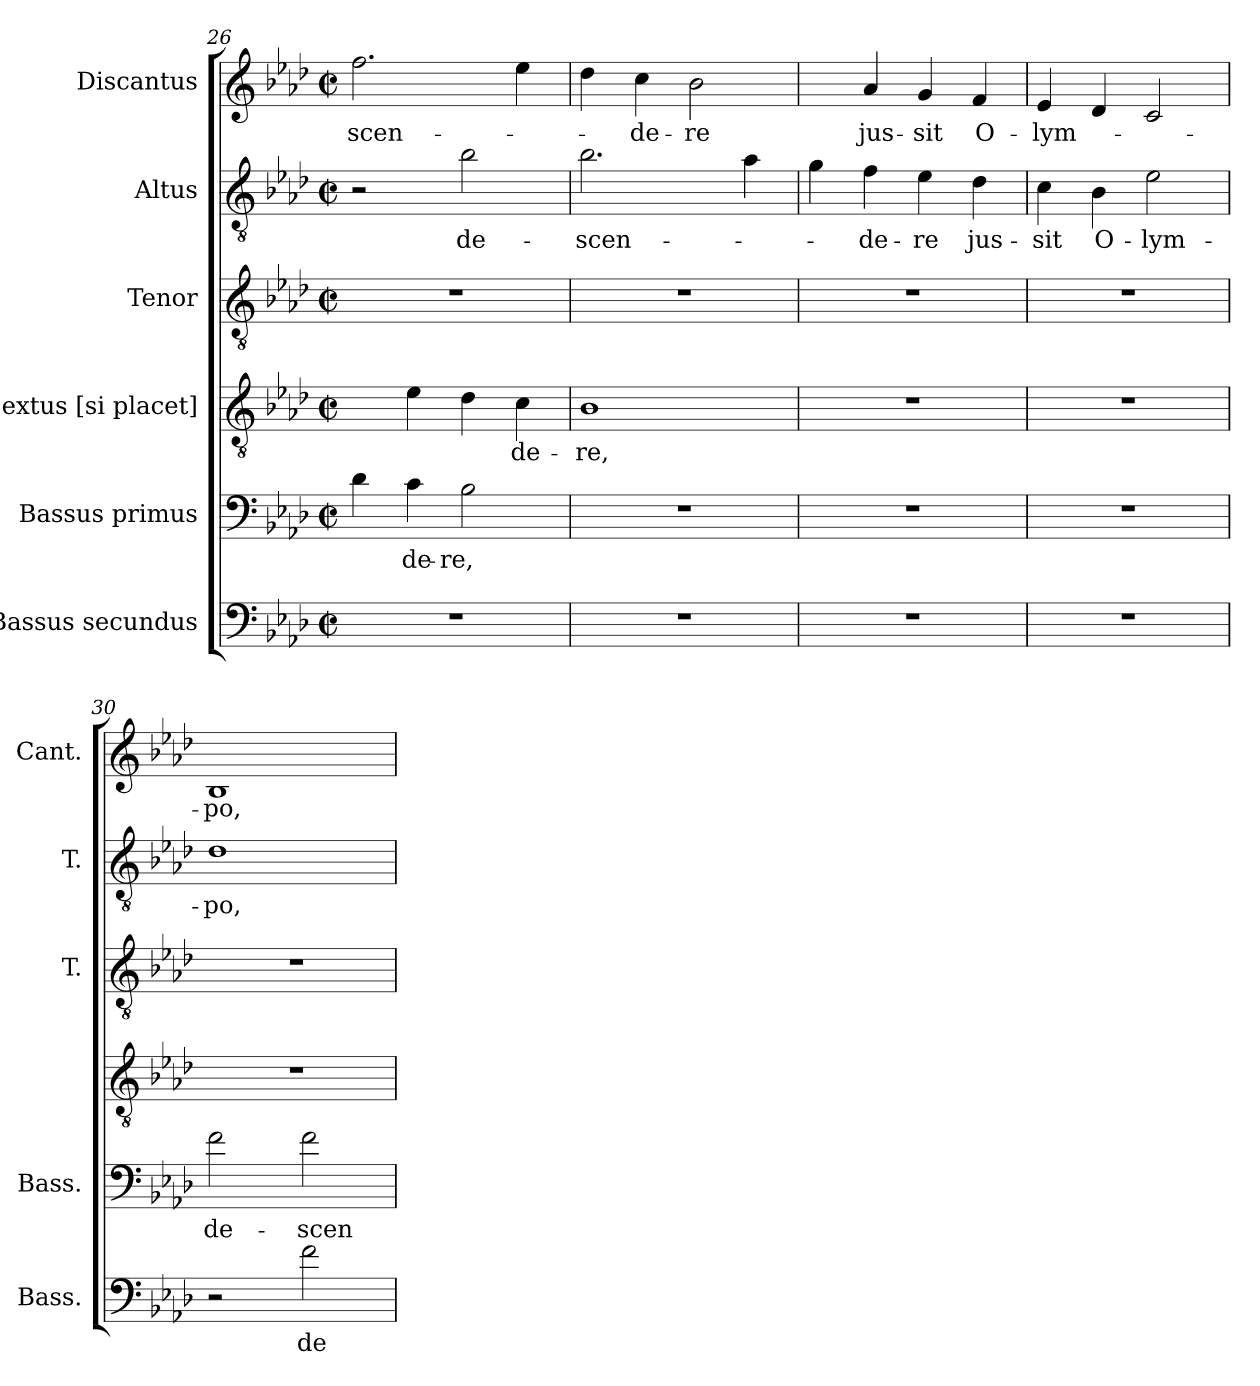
**kern	**text	**kern	**text	**kern	**text	**kern	**kern	**text	**kern	**text
*part6	*part6	*part5	*part5	*part4	*part4	*part3	*part2	*part2	*part1	*part1
*staff6	*staff6	*staff5	*staff5	*staff4	*staff4	*staff3	*staff2	*staff2	*staff1	*staff1
*I"Bassus secundus	*	*I"Bassus primus	*	*I"Sextus [si placet]	*	*I"Tenor	*I"Altus	*	*I"Discantus	*
*I'Bass.	*	*I'Bass.	*	*	*	*I'T.	*I'T.	*	*I'Cant.	*
*clefF4	*	*clefF4	*	*clefGv2	*	*clefGv2	*clefGv2	*	*clefG2	*
*	*	*	*	*ITrd7c12	*	*ITrd7c12	*ITrd7c12	*	*	*
*k[b-e-a-d-]	*	*k[b-e-a-d-]	*	*k[b-e-a-d-]	*	*k[b-e-a-d-]	*k[b-e-a-d-]	*	*k[b-e-a-d-]	*
*A-:	*	*A-:	*	*A-:	*	*A-:	*A-:	*	*A-:	*
*M2/2	*	*M2/2	*	*M2/2	*	*M2/2	*M2/2	*	*M2/2	*
*met(c|)	*	*met(c|)	*	*met(c|)	*	*met(c|)	*met(c|)	*	*met(c|)	*
=26	=26	=26	=26	=26	=26	=26	=26	=26	=26	=26
!	!	!	!	!	!	!	!	!	!	!LO:LY:b:color=#000000
1r	.	4d-i\	.	4Fi\yy	.	1r	2r	.	2.ffi\	-scen-
!	!	!	!LO:LY:b:color=#000000	!	!	!	!	!	!	!
.	.	4ci\	-de-	4E-i\	.	.	.	.	.	.
!	!	!	!LO:LY:b:color=#000000	!	!	!	!	!	!	!
!	!	!	!	!	!	!	!	!LO:LY:b:color=#000000	!	!
.	.	2B-i\	-re,	4D-i\	.	.	2B-i\	de-	.	.
!	!	!	!	!	!LO:LY:b:color=#000000	!	!	!	!	!
.	.	.	.	4Ci\	-de-	.	.	.	4ee-i\	.
=27	=27	=27	=27	=27	=27	=27	=27	=27	=27	=27
!	!	!	!	!	!LO:LY:b:color=#000000	!	!	!	!	!
!	!	!	!	!	!	!	!	!LO:LY:b:color=#000000	!	!
1r	.	1r	.	1BB-i	-re,	1r	2.B-i\	-scen-	4dd-i\	.
!	!	!	!	!	!	!	!	!	!	!LO:LY:b:color=#000000
.	.	.	.	.	.	.	.	.	4cci\	-de-
!	!	!	!	!	!	!	!	!	!	!LO:LY:b:color=#000000
.	.	.	.	.	.	.	.	.	2b-i\	-re
.	.	.	.	.	.	.	4A-i\	.	.	.
=28	=28	=28	=28	=28	=28	=28	=28	=28	=28	=28
1r	.	1r	.	1r	.	1r	4Gi\	.	4b-i\yy	.
!	!	!	!	!	!	!	!	!LO:LY:b:color=#000000	!	!
!	!	!	!	!	!	!	!	!	!	!LO:LY:b:color=#000000
.	.	.	.	.	.	.	4Fi\	-de-	4a-i/	jus-
!	!	!	!	!	!	!	!	!LO:LY:b:color=#000000	!	!
!	!	!	!	!	!	!	!	!	!	!LO:LY:b:color=#000000
.	.	.	.	.	.	.	4E-i\	-re	4gi/	-sit
!	!	!	!	!	!	!	!	!LO:LY:b:color=#000000	!	!
!	!	!	!	!	!	!	!	!	!	!LO:LY:b:color=#000000
.	.	.	.	.	.	.	4D-i\	jus-	4fi/	O-
=29	=29	=29	=29	=29	=29	=29	=29	=29	=29	=29
!	!	!	!	!	!	!	!	!LO:LY:b:color=#000000	!	!
!	!	!	!	!	!	!	!	!	!	!LO:LY:b:color=#000000
1r	.	1r	.	1r	.	1r	4Ci\	-sit	4e-i/	-lym-
!	!	!	!	!	!	!	!	!LO:LY:b:color=#000000	!	!
.	.	.	.	.	.	.	4BB-i\	O-	4d-i/	.
!	!	!	!	!	!	!	!	!LO:LY:b:color=#000000	!	!
.	.	.	.	.	.	.	2E-i\	-lym-	2ci/	.
!!LO:PB:g=z
=30	=30	=30	=30	=30	=30	=30	=30	=30	=30	=30
!	!	!	!LO:LY:b:color=#000000	!	!	!	!	!	!	!
!	!	!	!	!	!	!	!	!LO:LY:b:color=#000000	!	!
!	!	!	!	!	!	!	!	!	!	!LO:LY:b:color=#000000
2r	.	2fi\	de-	1r	.	1r	1D-i	-po,	1B-i	-po,
!	!LO:LY:b:color=#000000	!	!	!	!	!	!	!	!	!
!	!	!	!LO:LY:b:color=#000000	!	!	!	!	!	!	!
2fi\	de-	2fi\	-scen-	.	.	.	.	.	.	.
=	=	=	=	=	=	=	=	=	=	=
*-	*-	*-	*-	*-	*-	*-	*-	*-	*-	*-
